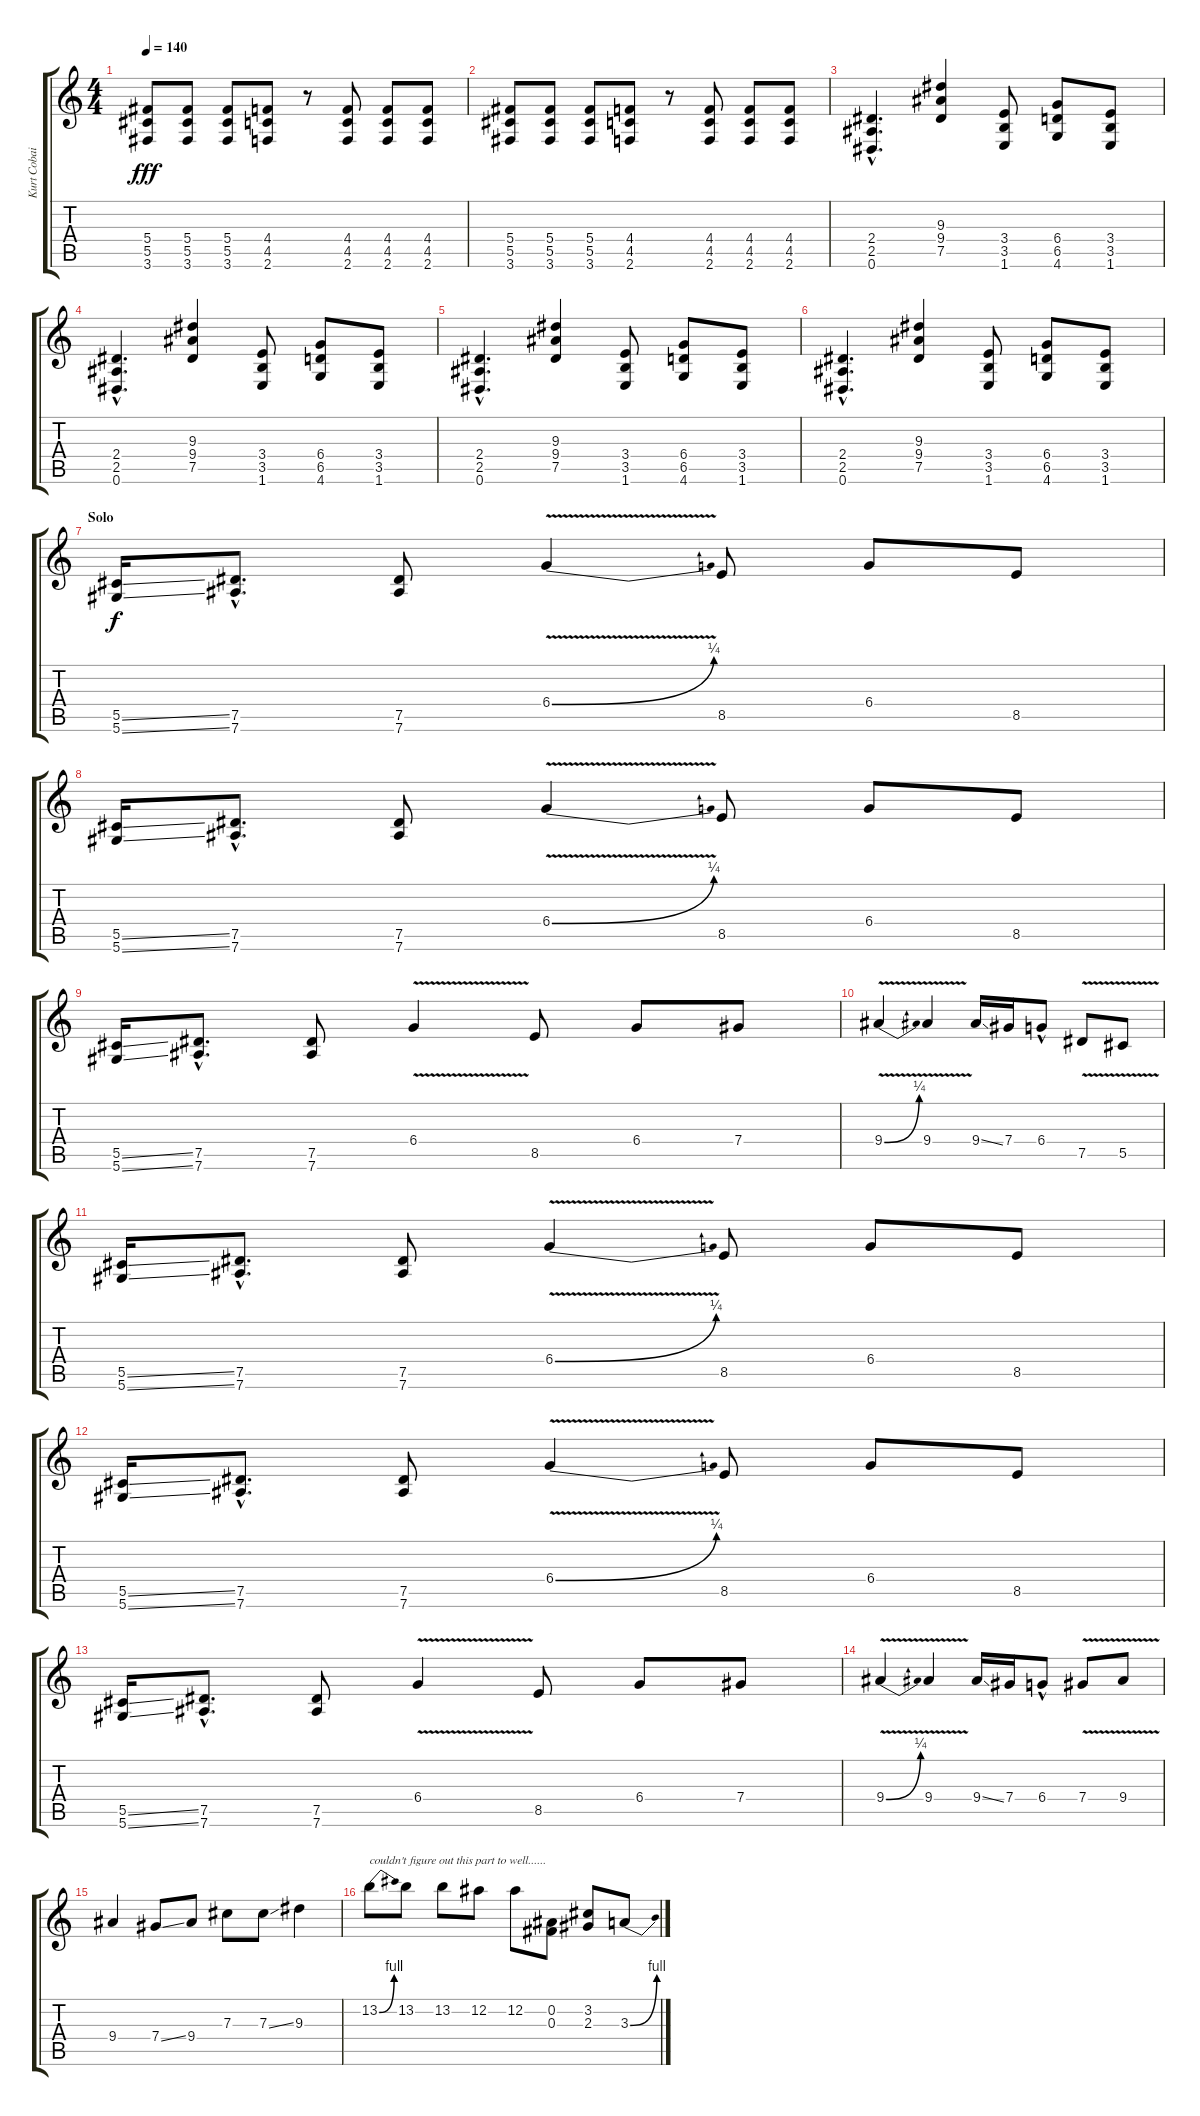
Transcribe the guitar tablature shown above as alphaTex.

\track ("Kurt Cobain - Guitar" "Kurt Cobai") {instrument distortionguitar}
\staff {score tabs}
\tuning (Eb4 Bb3 Gb3 Db3 Ab2 Eb2) {hide}
\ts (4 4)
\tempo 140
\clef g2
\ks c
(5.4 5.5 3.6).8{dy fff} (5.4 5.5 3.6).8 (5.4 5.5 3.6).8 (4.4 4.5 2.6).8 r.8 (4.4 4.5 2.6).8 (4.4 4.5 2.6).8 (4.4 4.5 2.6).8 |
(5.4 5.5 3.6).8 (5.4 5.5 3.6).8 (5.4 5.5 3.6).8 (4.4 4.5 2.6).8 r.8 (4.4 4.5 2.6).8 (4.4 4.5 2.6).8 (4.4 4.5 2.6).8 |
(2.4{hac} 2.5{hac} 0.6{hac}).4{d} (9.3 9.4 7.5).4 (3.4 3.5 1.6).8 (6.4 6.5 4.6).8 (3.4 3.5 1.6).8 |
(2.4{hac} 2.5{hac} 0.6{hac}).4{d} (9.3 9.4 7.5).4 (3.4 3.5 1.6).8 (6.4 6.5 4.6).8 (3.4 3.5 1.6).8 |
(2.4{hac} 2.5{hac} 0.6{hac}).4{d} (9.3 9.4 7.5).4 (3.4 3.5 1.6).8 (6.4 6.5 4.6).8 (3.4 3.5 1.6).8 |
(2.4{hac} 2.5{hac} 0.6{hac}).4{d} (9.3 9.4 7.5).4 (3.4 3.5 1.6).8 (6.4 6.5 4.6).8 (3.4 3.5 1.6).8 |
\section ("" "Solo")
(5.5{ss} 5.6{ss}).16{dy f volume 16} (7.5{hac} 7.6{hac}).8{d} (7.5 7.6).8 6.4{be (bend 0 0 60 1) v}.4 8.5.8 6.4.8 8.5.8 |
(5.5{ss} 5.6{ss}).16 (7.5{hac} 7.6{hac}).8{d} (7.5 7.6).8 6.4{be (bend 0 0 60 1) v}.4 8.5.8 6.4.8 8.5.8 |
(5.5{ss} 5.6{ss}).16 (7.5{hac} 7.6{hac}).8{d} (7.5 7.6).8 6.4{v}.4 8.5.8 6.4.8 7.4.8 |
9.4{be (bend 0 0 60 1) v}.4 9.4{v}.4 9.4{ss}.16 7.4.16 6.4{hac}.8 7.5{v}.8 5.5{v}.8 |
(5.5{ss} 5.6{ss}).16 (7.5{hac} 7.6{hac}).8{d} (7.5 7.6).8 6.4{be (bend 0 0 60 1) v}.4 8.5.8 6.4.8 8.5.8 |
(5.5{ss} 5.6{ss}).16 (7.5{hac} 7.6{hac}).8{d} (7.5 7.6).8 6.4{be (bend 0 0 60 1) v}.4 8.5.8 6.4.8 8.5.8 |
(5.5{ss} 5.6{ss}).16 (7.5{hac} 7.6{hac}).8{d} (7.5 7.6).8 6.4{v}.4 8.5.8 6.4.8 7.4.8 |
9.4{be (bend 0 0 60 1) v}.4 9.4{v}.4 9.4{ss}.16 7.4.16 6.4{hac}.8 7.4{v}.8 9.4{v}.8 |
9.4.4 7.4{ss}.8 9.4.8 7.3.8 7.3{ss}.8 9.3.4 |
13.2{be (bend 0 0 60 4)}.8{txt "couldn't figure out this part to well......"} 13.2.8 13.2.8 12.2.8 12.2.8 (0.2 0.3).8 (3.2 2.3).8 3.3{be (bend 0 0 60 4)}.8
